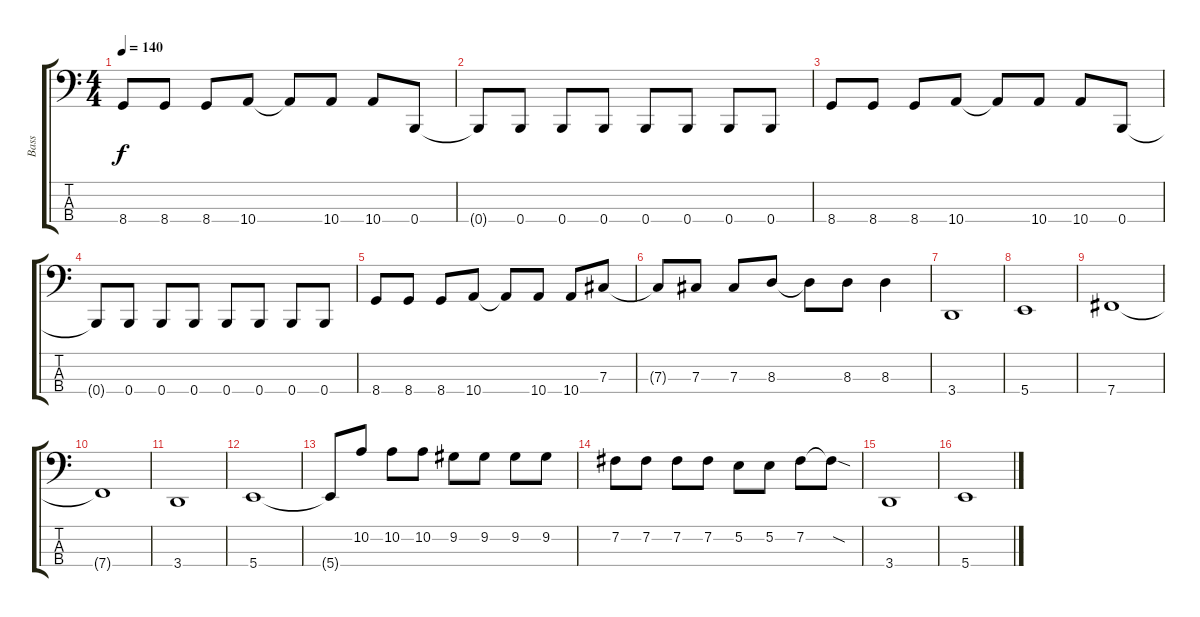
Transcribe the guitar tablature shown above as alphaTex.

\track ("Bass" "Bass") {instrument electricbassfinger}
\staff {score tabs}
\tuning (E2 B1 Gb1 B0) {hide}
\ts (4 4)
\tempo 140
\clef f4
\ks c
8.4.8{dy f} 8.4.8 8.4.8 10.4.8 10.4{t}.8 10.4.8 10.4.8 0.4.8 |
0.4{t}.8 0.4.8 0.4.8 0.4.8 0.4.8 0.4.8 0.4.8 0.4.8 |
8.4.8 8.4.8 8.4.8 10.4.8 10.4{t}.8 10.4.8 10.4.8 0.4.8 |
0.4{t}.8 0.4.8 0.4.8 0.4.8 0.4.8 0.4.8 0.4.8 0.4.8 |
8.4.8 8.4.8 8.4.8 10.4.8 10.4{t}.8 10.4.8 10.4.8 7.3.8 |
7.3{t}.8 7.3.8 7.3.8 8.3.8 8.3{t}.8 8.3.8 8.3.4 |
3.4.1 |
5.4.1 |
7.4.1 |
7.4{t}.1 |
3.4.1 |
5.4.1 |
5.4{t}.8 10.2.8 10.2.8 10.2.8 9.2.8 9.2.8 9.2.8 9.2.8 |
7.2.8 7.2.8 7.2.8 7.2.8 5.2.8 5.2.8 7.2.8 7.2{sod t}.8 |
3.4.1 |
5.4.1
